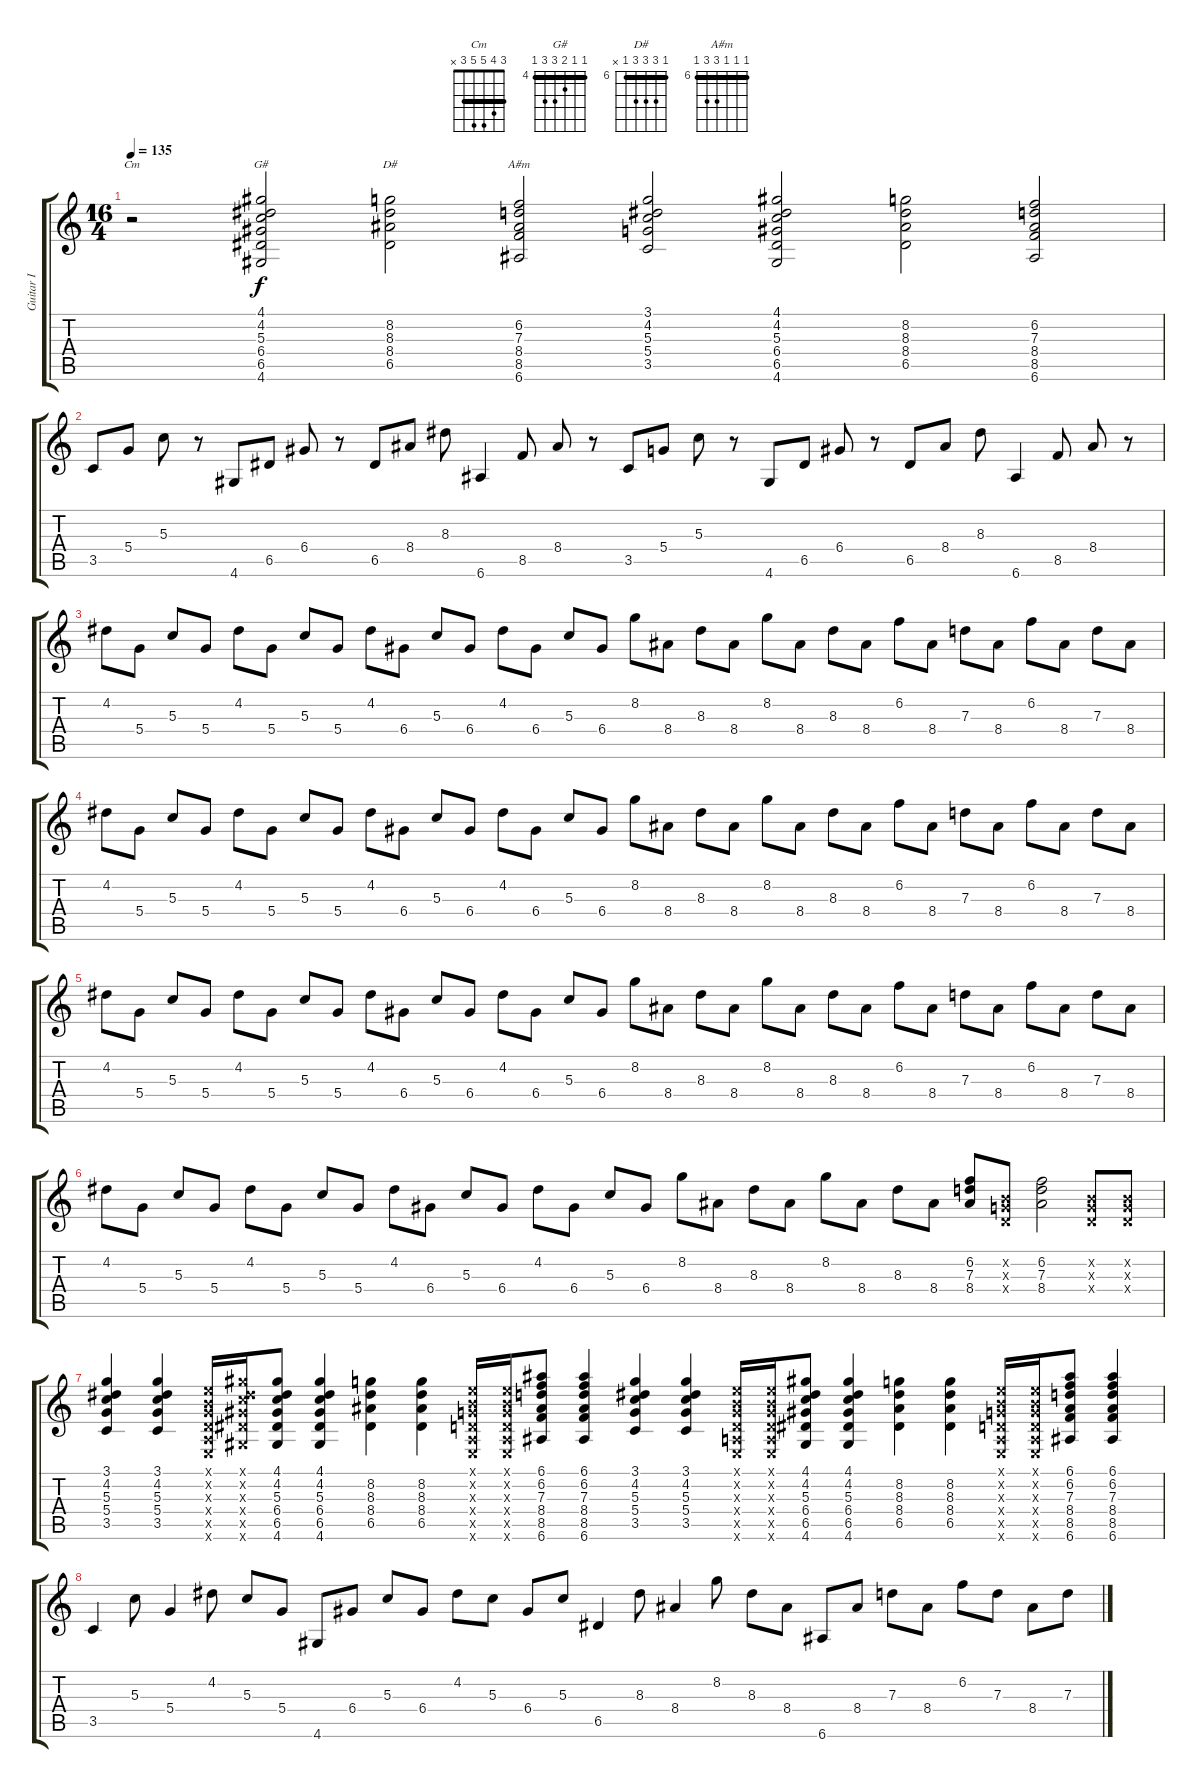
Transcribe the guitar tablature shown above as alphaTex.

\track ("Guitar I" "Guitar I") {instrument acousticguitarsteel}
\staff {score tabs}
\tuning (E4 B3 G3 D3 A2 E2) {hide}
\chord ("Cm" 3 4 5 5 3 x) {barre 3}
\chord ("G#" 4 4 5 6 6 4) {firstfret 4 barre 4}
\chord ("D#" 6 8 8 8 6 x) {firstfret 6 barre 6}
\chord ("A#m" 6 6 6 8 8 6) {firstfret 6 barre 6}
\ts (16 4)
\tempo 135
\clef g2
\ks c
r.2{ch "Cm" dy f instrument acousticguitarsteel} (4.1 4.2 5.3 6.4 6.5 4.6).2{ch "G#"} (8.2 8.3 8.4 6.5).2{ch "D#"} (6.2 7.3 8.4 8.5 6.6).2{ch "A#m"} (3.1 4.2 5.3 5.4 3.5).2 (4.1 4.2 5.3 6.4 6.5 4.6).2 (8.2 8.3 8.4 6.5).2 (6.2 7.3 8.4 8.5 6.6).2 |
3.5.8 5.4.8 5.3.8 r.8 4.6.8 6.5.8 6.4.8 r.8 6.5.8 8.4.8 8.3.8 6.6.4 8.5.8 8.4.8 r.8 3.5.8 5.4.8 5.3.8 r.8 4.6.8 6.5.8 6.4.8 r.8 6.5.8 8.4.8 8.3.8 6.6.4 8.5.8 8.4.8 r.8 |
4.2.8 5.4.8 5.3.8 5.4.8 4.2.8 5.4.8 5.3.8 5.4.8 4.2.8 6.4.8 5.3.8 6.4.8 4.2.8 6.4.8 5.3.8 6.4.8 8.2.8 8.4.8 8.3.8 8.4.8 8.2.8 8.4.8 8.3.8 8.4.8 6.2.8 8.4.8 7.3.8 8.4.8 6.2.8 8.4.8 7.3.8 8.4.8 |
4.2.8 5.4.8 5.3.8 5.4.8 4.2.8 5.4.8 5.3.8 5.4.8 4.2.8 6.4.8 5.3.8 6.4.8 4.2.8 6.4.8 5.3.8 6.4.8 8.2.8 8.4.8 8.3.8 8.4.8 8.2.8 8.4.8 8.3.8 8.4.8 6.2.8 8.4.8 7.3.8 8.4.8 6.2.8 8.4.8 7.3.8 8.4.8 |
4.2.8 5.4.8 5.3.8 5.4.8 4.2.8 5.4.8 5.3.8 5.4.8 4.2.8 6.4.8 5.3.8 6.4.8 4.2.8 6.4.8 5.3.8 6.4.8 8.2.8 8.4.8 8.3.8 8.4.8 8.2.8 8.4.8 8.3.8 8.4.8 6.2.8 8.4.8 7.3.8 8.4.8 6.2.8 8.4.8 7.3.8 8.4.8 |
4.2.8 5.4.8 5.3.8 5.4.8 4.2.8 5.4.8 5.3.8 5.4.8 4.2.8 6.4.8 5.3.8 6.4.8 4.2.8 6.4.8 5.3.8 6.4.8 8.2.8 8.4.8 8.3.8 8.4.8 8.2.8 8.4.8 8.3.8 8.4.8 (6.2 7.3 8.4).8 (0.2{x} 0.3{x} 0.4{x}).8 (6.2 7.3 8.4).2 (0.2{x} 0.3{x} 0.4{x}).8 (0.2{x} 0.3{x} 0.4{x}).8 |
(3.1 4.2 5.3 5.4 3.5).4 (3.1 4.2 5.3 5.4 3.5).4 (0.1{x} 0.2{x} 0.3{x} 0.4{x} 0.5{x} 0.6{x}).16 (4.1{x} 4.2{x} 5.3{x} 6.4{x} 6.5{x} 4.6{x}).16 (4.1 4.2 5.3 6.4 6.5 4.6).8 (4.1 4.2 5.3 6.4 6.5 4.6).4 (8.2 8.3 8.4 6.5).4 (8.2 8.3 8.4 6.5).4 (0.1{x} 0.2{x} 0.3{x} 0.4{x} 0.5{x} 0.6{x}).16 (0.1{x} 0.2{x} 0.3{x} 0.4{x} 0.5{x} 0.6{x}).16 (6.1 6.2 7.3 8.4 8.5 6.6).8 (6.1 6.2 7.3 8.4 8.5 6.6).4 (3.1 4.2 5.3 5.4 3.5).4 (3.1 4.2 5.3 5.4 3.5).4 (0.1{x} 0.2{x} 0.3{x} 0.4{x} 0.5{x} 0.6{x}).16 (0.1{x} 0.2{x} 0.3{x} 0.4{x} 0.5{x} 0.6{x}).16 (4.1 4.2 5.3 6.4 6.5 4.6).8 (4.1 4.2 5.3 6.4 6.5 4.6).4 (8.2 8.3 8.4 6.5).4 (8.2 8.3 8.4 6.5).4 (0.1{x} 0.2{x} 0.3{x} 0.4{x} 0.5{x} 0.6{x}).16 (0.1{x} 0.2{x} 0.3{x} 0.4{x} 0.5{x} 0.6{x}).16 (6.1 6.2 7.3 8.4 8.5 6.6).8 (6.1 6.2 7.3 8.4 8.5 6.6).4 |
3.5.4 5.3.8 5.4.4 4.2.8 5.3.8 5.4.8 4.6.8 6.4.8 5.3.8 6.4.8 4.2.8 5.3.8 6.4.8 5.3.8 6.5.4 8.3.8 8.4.4 8.2.8 8.3.8 8.4.8 6.6.8 8.4.8 7.3.8 8.4.8 6.2.8 7.3.8 8.4.8 7.3.8
